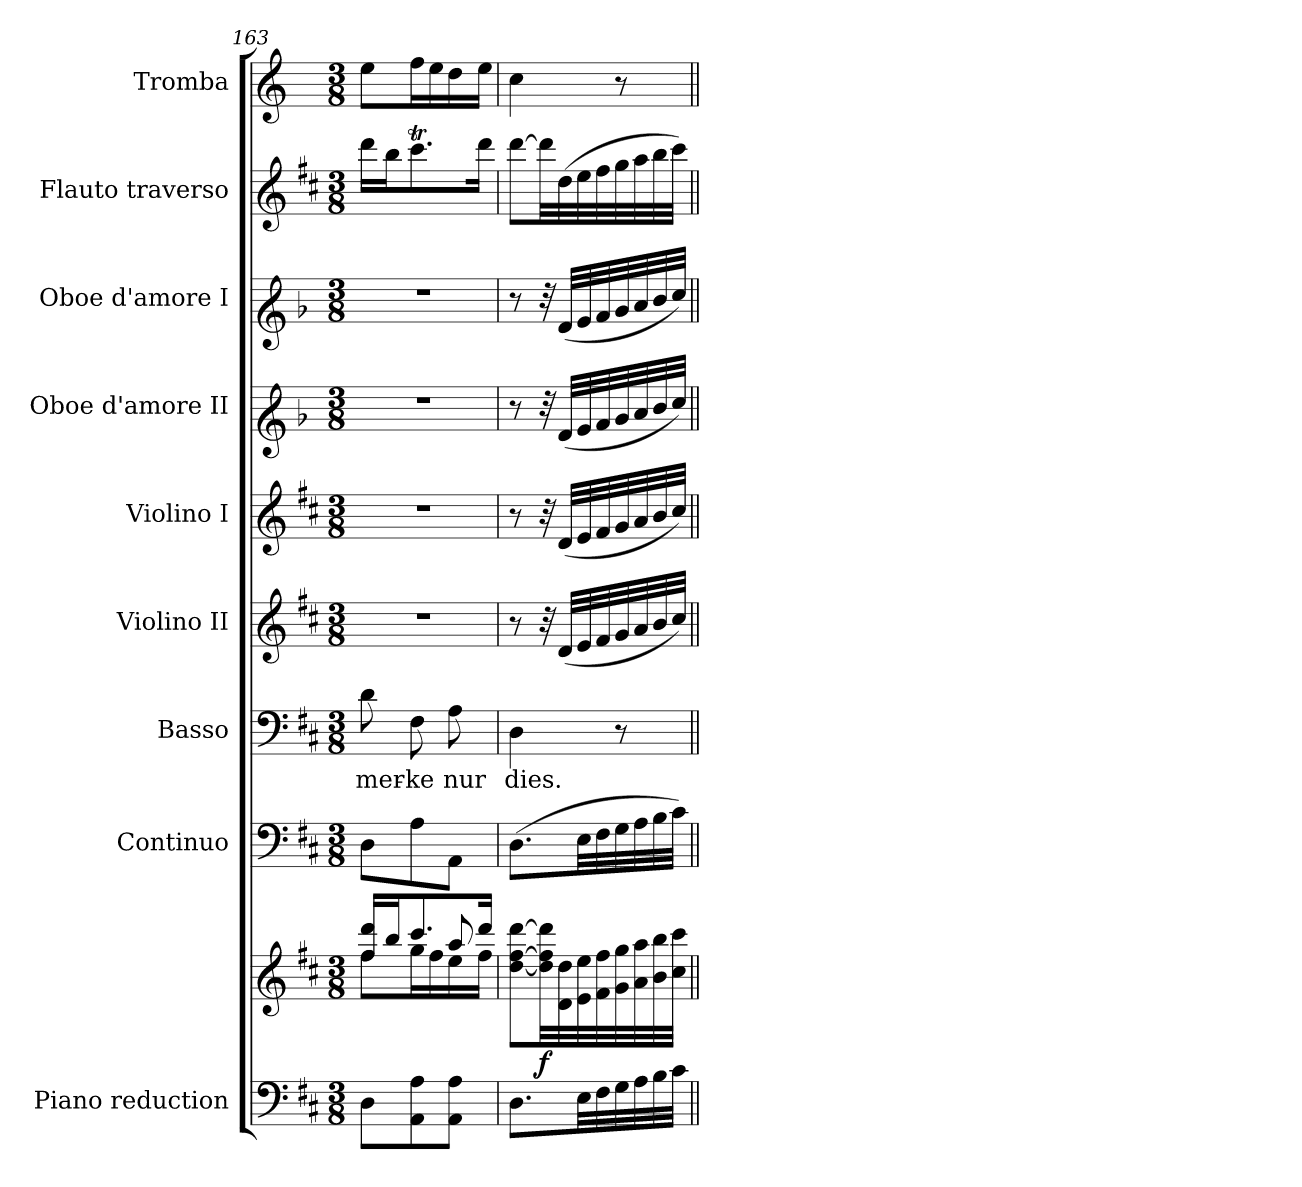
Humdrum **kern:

**kern	**kern	**dynam	**kern	**dynam	**kern	**text	**kern	**dynam	**kern	**dynam	**kern	**dynam	**kern	**dynam	**kern	**dynam	**kern
*part9	*part9	*part9	*part8	*part8	*part7	*part7	*part6	*part6	*part5	*part5	*part4	*part4	*part3	*part3	*part2	*part2	*part1
*staff10	*staff9	*staff9/10	*staff8	*staff8	*staff7	*staff7	*staff6	*staff6	*staff5	*staff5	*staff4	*staff4	*staff3	*staff3	*staff2	*staff2	*staff1
*I"Piano reduction	*	*	*I"Continuo	*	*I"Basso	*	*I"Violino II	*	*I"Violino I	*	*I"Oboe d'amore II	*	*I"Oboe d'amore I	*	*I"Flauto traverso	*	*I"Tromba
*I'Pno	*	*	*	*	*	*	*I'Vln	*	*I'Vln	*	*	*	*	*	*I'Fl	*	*
*clefF4	*clefG2	*	*clefF4	*	*clefF4	*	*clefG2	*	*clefG2	*	*clefG1	*	*clefG1	*	*clefG2	*	*clefG2
*	*	*	*	*	*	*	*	*	*	*	*ITrd2c3	*	*ITrd2c3	*	*	*	*ITrd-1c-2
*k[f#c#]	*k[f#c#]	*	*k[f#c#]	*	*k[f#c#]	*	*k[f#c#]	*	*k[f#c#]	*	*k[f#c#]	*	*k[f#c#]	*	*k[f#c#]	*	*k[f#c#]
*M3/8	*M3/8	*	*M3/8	*	*M3/8	*	*M3/8	*	*M3/8	*	*M3/8	*	*M3/8	*	*M3/8	*	*M3/8
=163	=163	=163	=163	=163	=163	=163	=163	=163	=163	=163	=163	=163	=163	=163	=163	=163	=163
*	*^	*	*	*	*	*	*	*	*	*	*	*	*	*	*	*	*
*	*	*^	*	*	*	*	*	*	*	*	*	*	*	*	*	*	*	*
!	!	!	!	!	!	!	!	!LO:LY:b	!	!	!	!	!	!	!	!	!	!	!
8D\L	16ddd/LL	8ff#\L	4ff#/	.	8D\L	.	8d\	mer-	4.r	.	4.r	.	4.r	.	4.r	.	16ddd\LL	.	8ff#\L
.	16bb/J	.	.	.	.	.	.	.	.	.	.	.	.	.	.	.	16bb\J	.	.
!	!	!	!	!	!	!	!	!LO:LY:b	!	!	!	!	!	!	!	!	!	!	!
8AA\ 8A\	8.ccc#/	16gg\L	.	.	8A\	.	8F#\	-ke	.	.	.	.	.	.	.	.	8.ccc#t\	.	16gg\L
.	.	16ff#\	.	.	.	.	.	.	.	.	.	.	.	.	.	.	.	.	16ff#\
!	!	!	!	!	!	!	!	!LO:LY:b	!	!	!	!	!	!	!	!	!	!	!
8AA\ 8A\J	.	16ee\	8aa/	.	8AA\J	.	8A\	nur	.	.	.	.	.	.	.	.	.	.	16ee\
.	16ddd/Jk	16ff#\JJ	.	.	.	.	.	.	.	.	.	.	.	.	.	.	16ddd\Jk	.	16ff#\JJ
*	*	*v	*v	*	*	*	*	*	*	*	*	*	*	*	*	*	*	*	*
!!LO:PB:g=z
=164	=164	=164	=164	=164	=164	=164	=164	=164	=164	=164	=164	=164	=164	=164	=164	=164	=164	=164
!	!	!	!	!	!	!	!LO:LY:b	!	!	!	!	!	!	!	!	!	!	!
*	*v	*v	*	*	*	*	*	*	*	*	*	*	*	*	*	*	*	*
8.D\L	[8dd\ [8ff#\ [8ddd\L	.	(8.D\L	.	4D\	dies.	8r	.	8r	.	8r	.	8r	.	[8ddd\L	.	4dd\
!	!	!LO:DY:b	!	!	!	!	!	!	!	!	!	!	!	!	!	!	!
.	32dd\] 32ff#\] 32ddd\]LL	f	.	.	.	.	32r	.	32r	.	32r	.	32r	.	32ddd\LL]	.	.
!	!	!	!	!	!	!	!	!LO:DY:b	!	!LO:DY:b	!	!LO:DY:b	!	!LO:DY:b	!	!LO:DY:b	!
.	32d\ 32dd\	.	.	.	.	.	(32d/LLL	other-dynamics	(32d/LLL	other-dynamics	(32d/LLL	other-dynamics	(32d/LLL	other-dynamics	(32dd\	other-dynamics	.
!	!	!	!	!LO:DY:a	!	!	!	!	!	!	!	!	!	!	!	!	!
32E\LL	32e\ 32ee\	.	32E\LL	other-dynamics	.	.	32e/	.	32e/	.	32e/	.	32e/	.	32ee\	.	.
32F#\	32f#\ 32ff#\	.	32F#\	.	.	.	32f#/	.	32f#/	.	32f#/	.	32f#/	.	32ff#\	.	.
32G\	32g\ 32gg\	.	32G\	.	8r	.	32g/	.	32g/	.	32g/	.	32g/	.	32gg\	.	8r
32A\	32a\ 32aa\	.	32A\	.	.	.	32a/	.	32a/	.	32a/	.	32a/	.	32aa\	.	.
32B\	32b\ 32bb\	.	32B\	.	.	.	32b/	.	32b/	.	32b/	.	32b/	.	32bb\	.	.
32c#\JJJ	32cc#\ 32ccc#\JJJ	.	32c#\JJJ)	.	.	.	32cc#/JJJ)	.	32cc#/JJJ)	.	32cc#/JJJ)	.	32cc#/JJJ)	.	32ccc#\JJJ)	.	.
=||	=||	=||	=||	=||	=||	=||	=||	=||	=||	=||	=||	=||	=||	=||	=||	=||	=||
*-	*-	*-	*-	*-	*-	*-	*-	*-	*-	*-	*-	*-	*-	*-	*-	*-	*-
